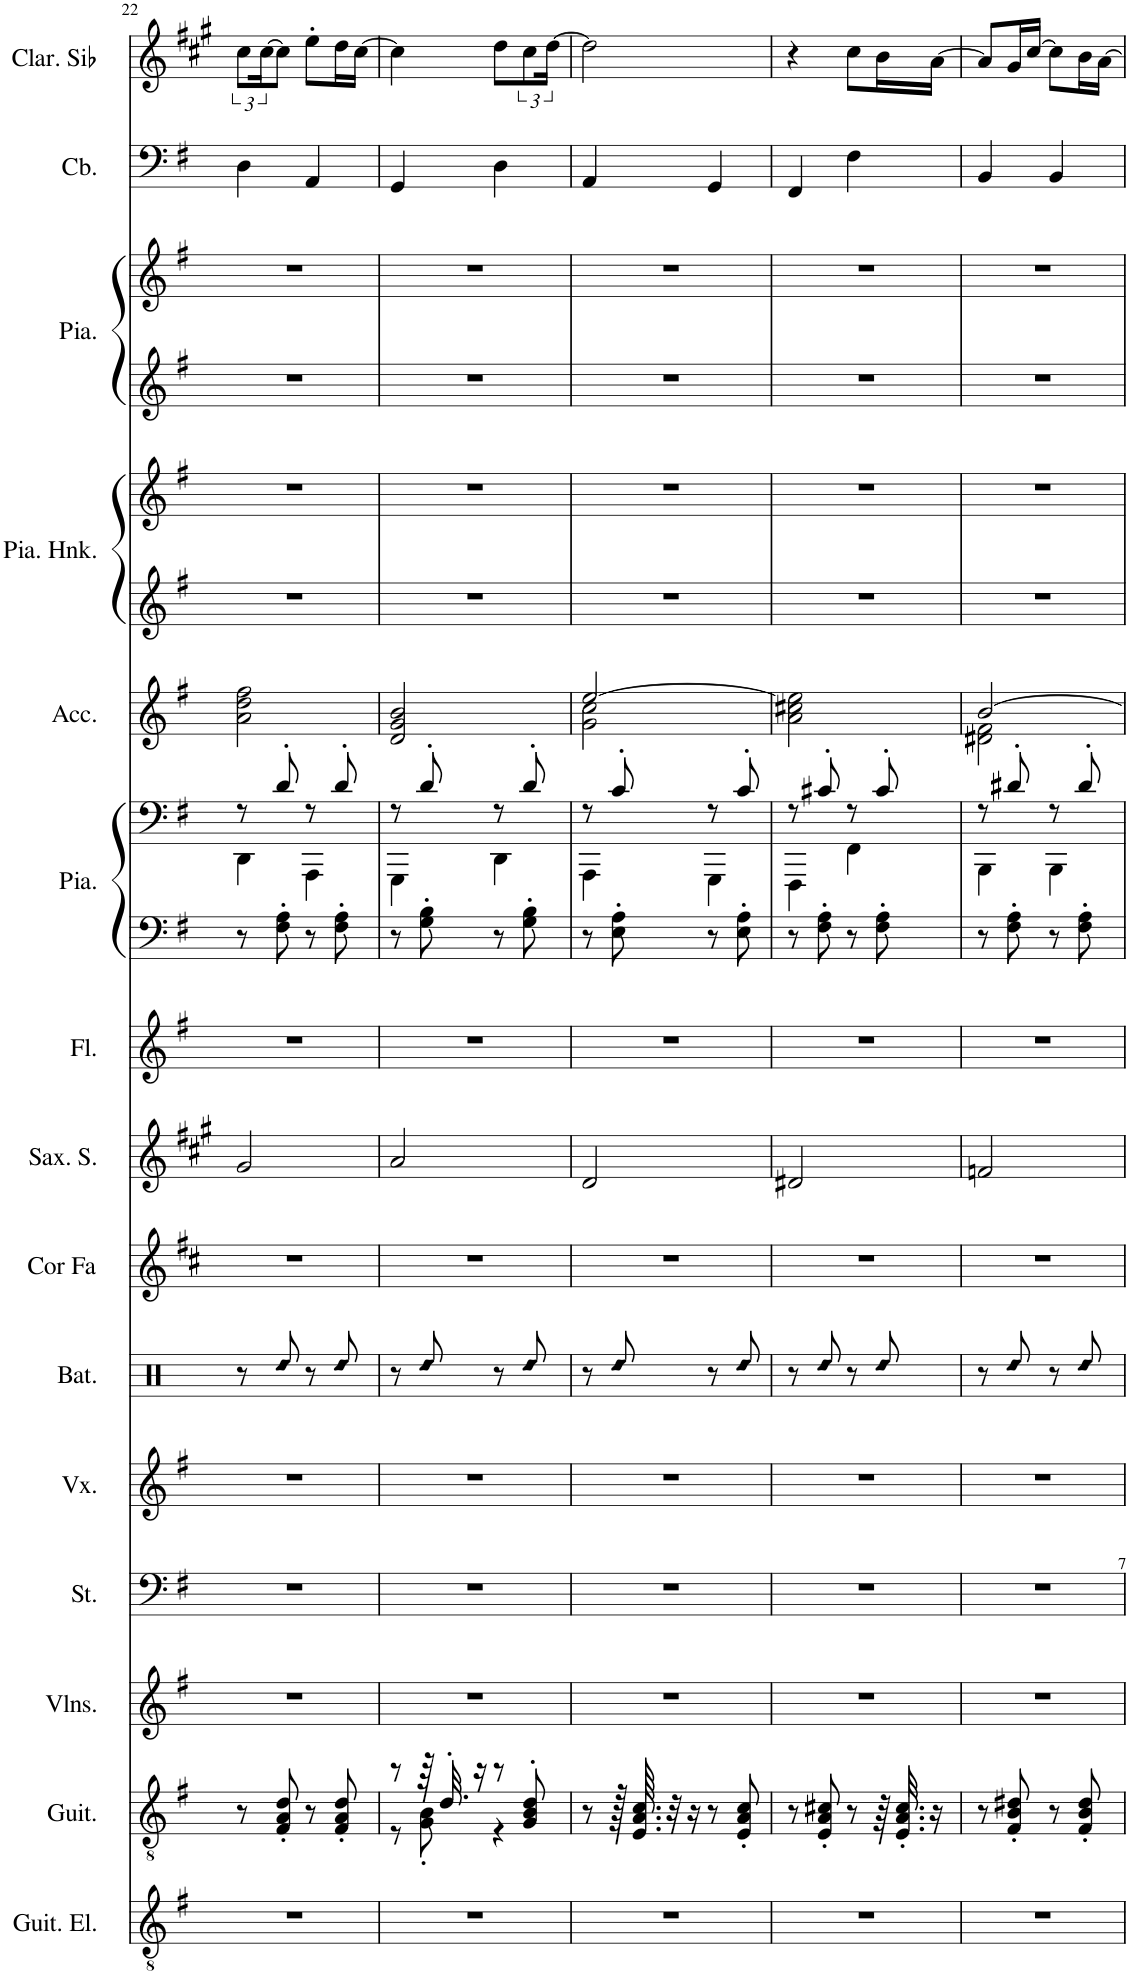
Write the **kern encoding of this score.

**kern	**kern	**kern	**kern	**kern	**kern	**kern	**kern	**kern	**kern	**kern	**kern	**kern	**kern	**kern	**kern	**kern	**kern
*part15	*part14	*part13	*part12	*part11	*part10	*part9	*part8	*part7	*part6	*part6	*part5	*part4	*part4	*part3	*part3	*part2	*part1
*staff18	*staff17	*staff16	*staff15	*staff14	*staff13	*staff12	*staff11	*staff10	*staff9	*staff8	*staff7	*staff6	*staff5	*staff4	*staff3	*staff2	*staff1
*I"Guitare électrique, Electric Guitar (clean)	*I"Guitare acoustique, Acoustic Guitar (steel)	*I"Violons, String Ensemble 1	*I"Cordes, String Ensemble 2	*I"Voix, Synth Choir	*I"Batterie, Drums	*I"Cor en Fa, French Horn	*I"Saxophone Soprano, Soprano Sax	*I"Flûte, Flute	*I"Piano, Bright Acoustic Piano	*	*I"Accordéon , Accordion	*I"Piano Honky Tonk, Honky-tonk Piano	*	*I"Piano, Electric Grand Piano	*	*I"Contrebasse, Acoustic Bass	*I"Clarinette en Sib, Clarinet Pipe
*I'Guit. El.	*I'Guit.	*I'Vlns.	*I'St.	*I'Vx.	*I'Bat.	*I'Cor Fa	*I'Sax. S.	*I'Fl.	*I'Pia.	*	*I'Acc.	*I'Pia. Hnk.	*	*I'Pia.	*	*I'Cb.	*I'Clar. Sib
!!LO:PB:g=z
*clefGv2	*clefGv2	*clefG2	*clefF4	*clefG2	*clefX	*clefG2	*clefG2	*clefG2	*clefF4	*clefF4	*clefG2	*clefG2	*clefG2	*clefG2	*clefG2	*clefF4	*clefG2
*	*	*	*	*	*	*Trd4c7	*Trd1c2	*	*	*	*	*	*	*	*	*Trd7c12	*Trd1c2
*k[f#]	*k[f#]	*k[f#]	*k[f#]	*k[f#]	*k[]	*k[f#c#]	*k[f#c#g#]	*k[f#]	*k[f#]	*k[f#]	*k[f#]	*k[f#]	*k[f#]	*k[f#]	*k[f#]	*k[f#]	*k[f#c#g#]
*M2/4	*M2/4	*M2/4	*M2/4	*M2/4	*M2/4	*M2/4	*M2/4	*M2/4	*M2/4	*M2/4	*M2/4	*M2/4	*M2/4	*M2/4	*M2/4	*M2/4	*M2/4
=22	=22	=22	=22	=22	=22	=22	=22	=22	=22	=22	=22	=22	=22	=22	=22	=22	=22
*	*	*	*	*	*	*	*	*	*	*^	*	*	*	*	*	*	*
2r	8r	2r	2r	2r	8r	2r	2g#/	2r	8r	8r	4DD\	2a\ 2dd\ 2ff#\	2r	2r	2r	2r	4D\	12cc#\L
.	.	.	.	.	.	.	.	.	.	.	.	.	.	.	.	.	.	[24cc#\K
!	!	!	!	!	!LO:N:head=diamond	!	!	!	!	!	!	!	!	!	!	!	!	!
.	8F#/' 8A/' 8d/'	.	.	.	8Rdd/	.	.	.	8F#\' 8A\'	8d'/	.	.	.	.	.	.	.	8cc#\J]
.	8r	.	.	.	8r	.	.	.	8r	8r	4AAA\	.	.	.	.	.	4AA/	8ee'\L
!	!	!	!	!	!LO:N:head=diamond	!	!	!	!	!	!	!	!	!	!	!	!	!
.	8F#/' 8A/' 8d/'	.	.	.	8Rdd/	.	.	.	8F#\' 8A\'	8d'/	.	.	.	.	.	.	.	16dd\L
.	.	.	.	.	.	.	.	.	.	.	.	.	.	.	.	.	.	[16cc#\JJ
=23	=23	=23	=23	=23	=23	=23	=23	=23	=23	=23	=23	=23	=23	=23	=23	=23	=23	=23
*	*^	*	*	*	*	*	*	*	*	*	*	*	*	*	*	*	*	*
2r	8r	8r	2r	2r	2r	8r	2r	2a/	2r	8r	8r	4GGG\	2d/ 2g/ 2b/	2r	2r	2r	2r	4GG/	4cc#\]
!	!	!	!	!	!	!LO:N:head=diamond	!	!	!	!	!	!	!	!	!	!	!	!	!
.	64r	8G\' 8B\'	.	.	.	8Rdd/	.	.	.	8G\' 8B\'	8d'/	.	.	.	.	.	.	.	.
.	32.d'/	.	.	.	.	.	.	.	.	.	.	.	.	.	.	.	.	.	.
.	16r	.	.	.	.	.	.	.	.	.	.	.	.	.	.	.	.	.	.
.	8r	4r	.	.	.	8r	.	.	.	8r	8r	4DD\	.	.	.	.	.	4D\	8dd\L
!	!	!	!	!	!	!LO:N:head=diamond	!	!	!	!	!	!	!	!	!	!	!	!	!
.	8G/' 8B/' 8d/'	.	.	.	.	8Rdd/	.	.	.	8G\' 8B\'	8d'/	.	.	.	.	.	.	.	12cc#\
.	.	.	.	.	.	.	.	.	.	.	.	.	.	.	.	.	.	.	[24dd\Jk
*	*v	*v	*	*	*	*	*	*	*	*	*	*	*	*	*	*	*	*	*
=24	=24	=24	=24	=24	=24	=24	=24	=24	=24	=24	=24	=24	=24	=24	=24	=24	=24	=24
*	*	*	*	*	*	*	*	*	*	*	*	*^	*	*	*	*	*	*
2r	8r	2r	2r	2r	8r	2r	2d/	2r	8r	8r	4AAA\	[2ee/	2g\ 2cc\	2r	2r	2r	2r	4AA/	2dd\]
!	!	!	!	!	!LO:N:head=diamond	!	!	!	!	!	!	!	!	!	!	!	!	!	!
.	128r	.	.	.	8Rdd/	.	.	.	8E\' 8A\'	8c'/	.	.	.	.	.	.	.	.	.
.	64.E/ 64.A/ 64.c/	.	.	.	.	.	.	.	.	.	.	.	.	.	.	.	.	.	.
.	32r	.	.	.	.	.	.	.	.	.	.	.	.	.	.	.	.	.	.
.	16r	.	.	.	.	.	.	.	.	.	.	.	.	.	.	.	.	.	.
.	8r	.	.	.	8r	.	.	.	8r	8r	4GGG\	.	.	.	.	.	.	4GG/	.
!	!	!	!	!	!LO:N:head=diamond	!	!	!	!	!	!	!	!	!	!	!	!	!	!
.	8E/' 8A/' 8c/'	.	.	.	8Rdd/	.	.	.	8E\' 8A\'	8c'/	.	.	.	.	.	.	.	.	.
*	*	*	*	*	*	*	*	*	*	*	*	*v	*v	*	*	*	*	*	*
=25	=25	=25	=25	=25	=25	=25	=25	=25	=25	=25	=25	=25	=25	=25	=25	=25	=25	=25
2r	8r	2r	2r	2r	8r	2r	2d#X/	2r	8r	8r	4FFF#\	2a\ 2cc#X\ 2ee\]	2r	2r	2r	2r	4FF#/	4r
!	!	!	!	!	!LO:N:head=diamond	!	!	!	!	!	!	!	!	!	!	!	!	!
.	8E/' 8A/' 8c#X/'	.	.	.	8Rdd/	.	.	.	8F#\' 8A\'	8c#X'/	.	.	.	.	.	.	.	.
.	8r	.	.	.	8r	.	.	.	8r	8r	4FF#\	.	.	.	.	.	4F#\	8cc#\L
!	!	!	!	!	!LO:N:head=diamond	!	!	!	!	!	!	!	!	!	!	!	!	!
.	64r	.	.	.	8Rdd/	.	.	.	8F#\' 8A\'	8c#'/	.	.	.	.	.	.	.	16b\L
.	32.E/' 32.A/' 32.c#/'	.	.	.	.	.	.	.	.	.	.	.	.	.	.	.	.	.
.	16r	.	.	.	.	.	.	.	.	.	.	.	.	.	.	.	.	[16a\JJ
=26	=26	=26	=26	=26	=26	=26	=26	=26	=26	=26	=26	=26	=26	=26	=26	=26	=26	=26
*	*	*	*	*	*	*	*	*	*	*	*	*^	*	*	*	*	*	*
2r	8r	2r	2r	2r	8r	2r	2fn/	2r	8r	8r	4BBB\	[2b/	2d#X\ 2f#\	2r	2r	2r	2r	4BB/	8a/L]
!	!	!	!	!	!LO:N:head=diamond	!	!	!	!	!	!	!	!	!	!	!	!	!	!
.	8F#/' 8B/' 8d#X/'	.	.	.	8Rdd/	.	.	.	8F#\' 8A\'	8d#X'/	.	.	.	.	.	.	.	.	16g#/L
.	.	.	.	.	.	.	.	.	.	.	.	.	.	.	.	.	.	.	[16cc#/JJ
.	8r	.	.	.	8r	.	.	.	8r	8r	4BBB\	.	.	.	.	.	.	4BB/	8cc#\L]
!	!	!	!	!	!LO:N:head=diamond	!	!	!	!	!	!	!	!	!	!	!	!	!	!
.	8F#/' 8B/' 8d#/'	.	.	.	8Rdd/	.	.	.	8F#\' 8A\'	8d#'/	.	.	.	.	.	.	.	.	16b\L
.	.	.	.	.	.	.	.	.	.	.	.	.	.	.	.	.	.	.	[16a\JJ
*	*	*	*	*	*	*	*	*	*	*v	*v	*	*	*	*	*	*	*	*
*	*	*	*	*	*	*	*	*	*	*	*v	*v	*	*	*	*	*	*
=	=	=	=	=	=	=	=	=	=	=	=	=	=	=	=	=	=
*-	*-	*-	*-	*-	*-	*-	*-	*-	*-	*-	*-	*-	*-	*-	*-	*-	*-
